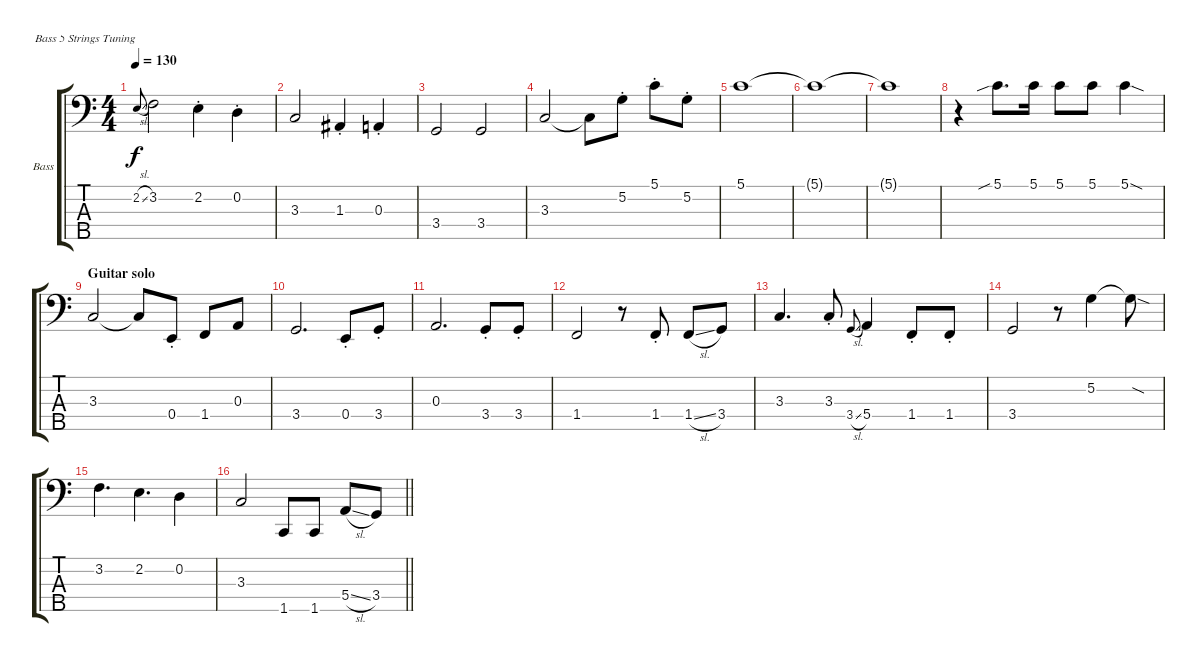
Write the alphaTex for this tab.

\defaultSystemsLayout 4
\bracketExtendMode groupsimilarinstruments
\firstSystemTrackNameOrientation horizontal
\otherSystemsTrackNameOrientation horizontal
\track ("Electric Bass" "Bass") {instrument electricbassfinger}
\staff {score tabs}
\tuning (G2 D2 A1 E1 B0)
\ts (4 4)
\ac
\tempo 130
\clef f4
\scale
0.485477
\ks c
2.2{sl}.8{gr onbeat dy f instrument electricbassfinger} 3.2.2 2.2{st}.4 0.2{st}.4 |
\scale
0.257261 3.3.2 1.3{st}.4 0.3{st}.4 |
\scale
0.257261 3.4.2 3.4.2 |
\scale
0.333333 3.3.2 3.3{t}.8 5.2{st}.8 5.1{st}.8 5.2{st}.8 |
\scale
0.333333 5.1.1 |
\scale
0.333333 5.1{t}.1 |
\scale
0.333333 5.1{t}.1 |
\scale
0.333333 r.4 5.1{sib}.8{d} 5.1.16 5.1.8 5.1.8 5.1{sod}.4 |
\section ("" "Guitar solo")
\scale
0.333333 3.3.2 3.3{t}.8 0.4{st}.8 1.4.8 0.3.8 |
\scale
0.333333 3.4.2{d} 0.4{st}.8 3.4{st}.8 |
\scale
0.333333 0.3.2{d} 3.4{st}.8 3.4{st}.8 |
\scale
0.333333 1.4.2 r.8 1.4{st}.8 1.4{sl}.8 3.4.8 |
\scale
0.333333 3.3.4{d} 3.3{st}.8 3.4{sl}.8{gr onbeat} 5.4.4 1.4{st}.8 1.4{st}.8 |
\scale
0.333333 3.4.2 r.8 5.2.4 5.2{sod t}.8 |
\scale
0.333333 3.2.4{d} 2.2.4{d} 0.2.4 |
\scale
0.333333
\barLineRight lightlight
3.3.2 1.5.8 1.5.8 5.4{sl}.8 3.4.8
